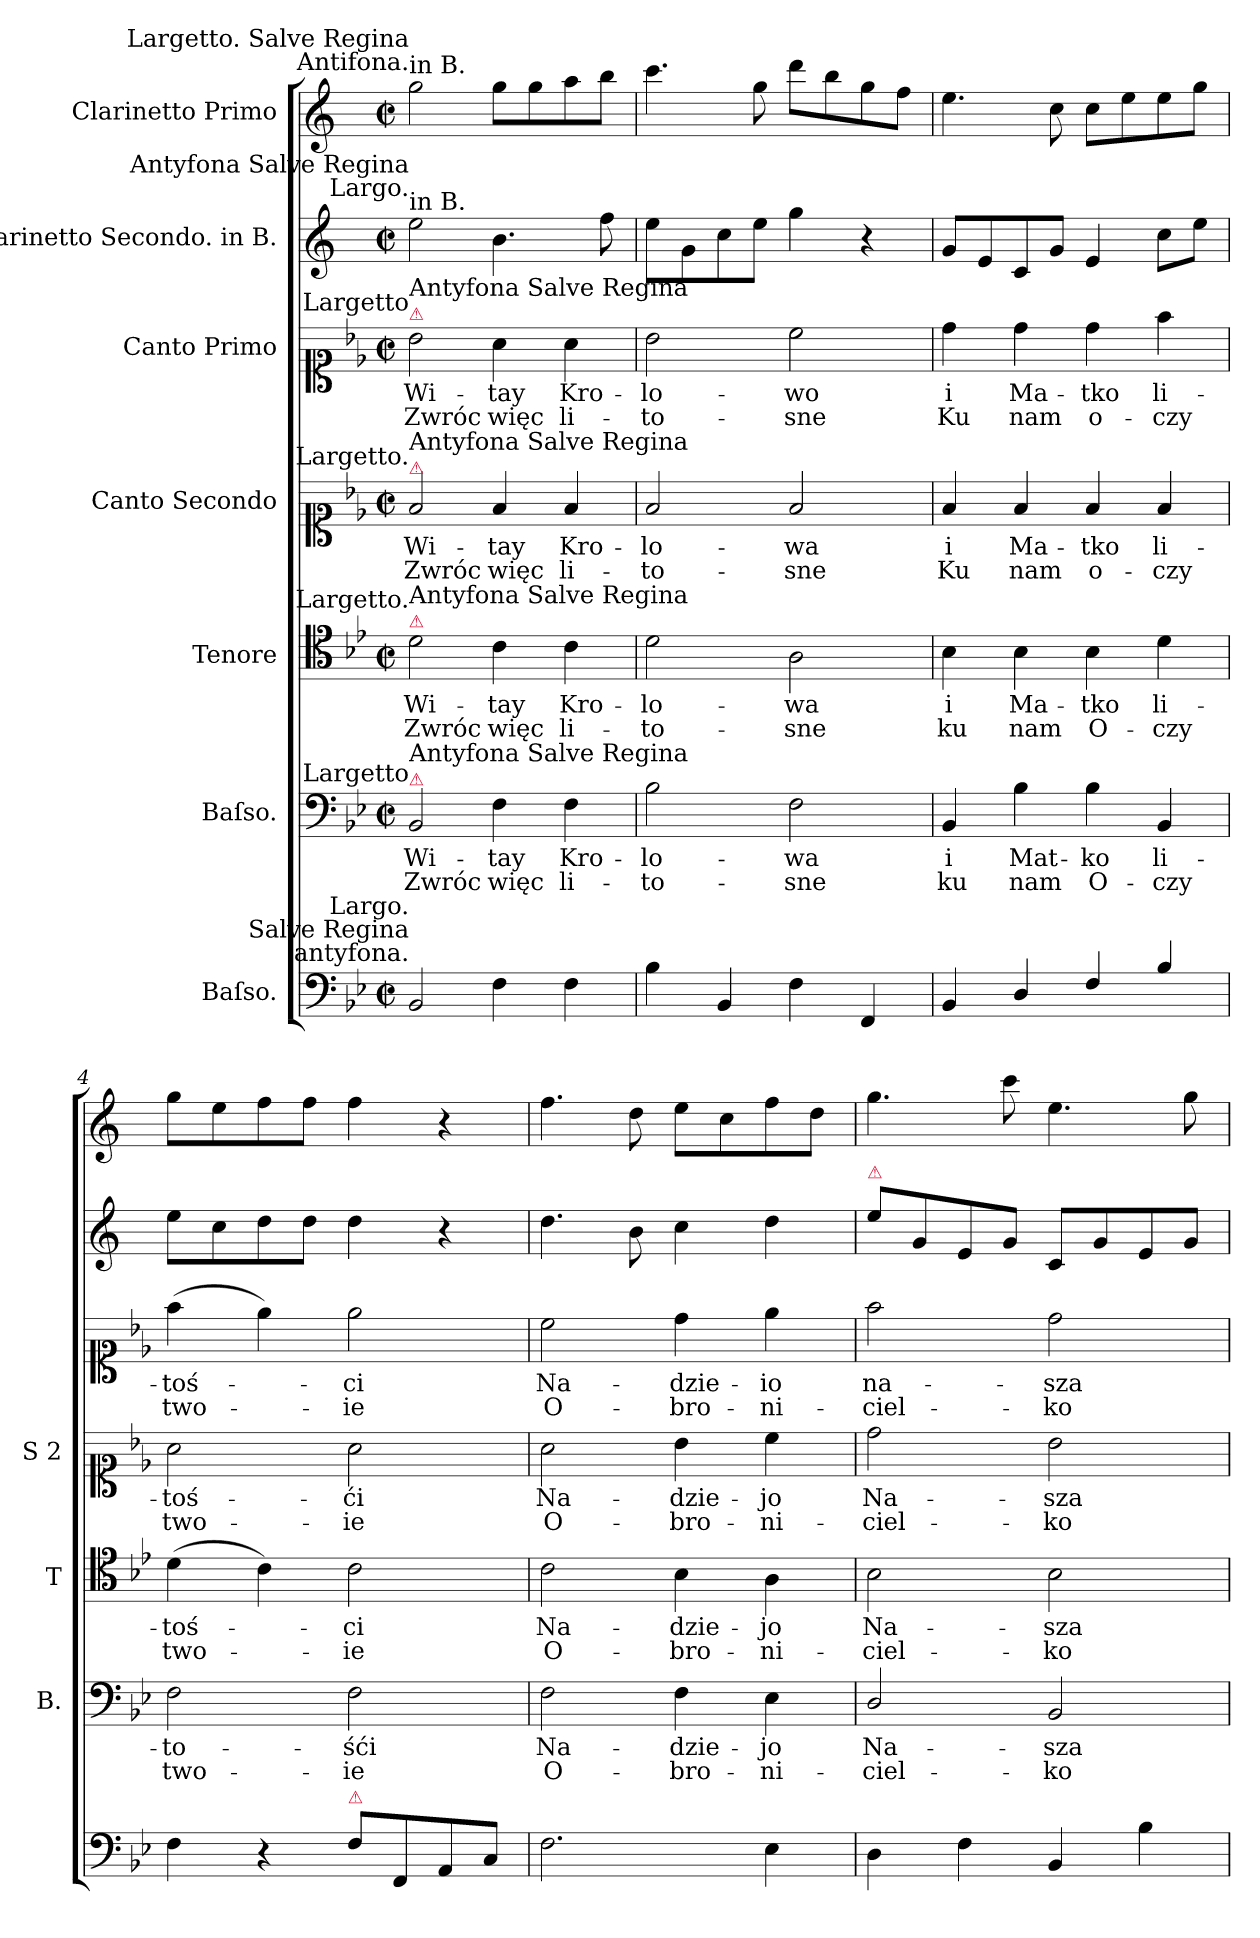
**kern	**kern	**text	**text	**kern	**text	**text	**kern	**text	**text	**kern	**text	**text	**kern	**kern
*part7	*part6	*part6	*part6	*part5	*part5	*part5	*part4	*part4	*part4	*part3	*part3	*part3	*part2	*part1
*staff7	*staff6	*staff6	*staff6	*staff5	*staff5	*staff5	*staff4	*staff4	*staff4	*staff3	*staff3	*staff3	*staff2	*staff1
*I"Baſso.	*I"Baſso.	*	*	*I"Tenore	*	*	*I"Canto Secondo	*	*	*I"Canto Primo	*	*	*I"Clarinetto Secondo. in B.	*I"Clarinetto Primo
*	*I'B.	*	*	*I'T	*	*	*I'S 2	*	*	*	*	*	*	*
*clefF4	*clefF4	*	*	*clefC4	*	*	*clefC1	*	*	*clefC1	*	*	*clefG2	*clefG2
*	*	*	*	*	*	*	*	*	*	*	*	*	*ITrd1c2	*ITrd1c2
*k[b-e-]	*k[b-e-]	*	*	*k[b-e-]	*	*	*k[b-e-]	*	*	*k[b-e-]	*	*	*k[b-e-]	*k[b-e-]
*B-:	*B-:	*	*	*B-:	*	*	*B-:	*	*	*B-:	*	*	*B-:	*B-:
*M2/2	*M2/2	*	*	*M2/2	*	*	*M2/2	*	*	*M2/2	*	*	*M2/2	*M2/2
*met(c|)	*met(c|)	*	*	*met(c|)	*	*	*met(c|)	*	*	*met(c|)	*	*	*met(c|)	*met(c|)
=1	=1	=1	=1	=1	=1	=1	=1	=1	=1	=1	=1	=1	=1	=1
!	!	!	!	!	!	!	!	!	!	!	!	!	!	!LO:TX:a:t=in B.
!	!	!	!	!	!	!	!	!	!	!	!	!	!	!LO:TX:a:rj:t=Largetto. Salve Regina\nAntifona.
!	!	!	!	!	!	!	!	!	!	!	!	!	!LO:TX:a:t=in B.	!
!	!	!	!	!	!	!	!	!	!	!	!	!	!LO:TX:a:rj:t=Antyfona Salve Regina\nLargo.	!
!	!	!	!	!	!	!	!	!	!	!LO:TX:a:color=crimson:t=⚠	!	!	!	!
!	!	!	!	!	!	!	!	!	!	!LO:TX:a:rj:t=Largetto	!	!	!	!
!	!	!	!	!	!	!	!	!	!	!LO:TX:a:t=Antyfona Salve Regina	!	!	!	!
!	!	!	!	!	!	!	!LO:TX:a:color=crimson:t=⚠	!	!	!	!	!	!	!
!	!	!	!	!	!	!	!LO:TX:a:rj:t=Largetto.	!	!	!	!	!	!	!
!	!	!	!	!	!	!	!LO:TX:a:t=Antyfona Salve Regina	!	!	!	!	!	!	!
!	!	!	!	!LO:TX:a:color=crimson:t=⚠	!	!	!	!	!	!	!	!	!	!
!	!	!	!	!LO:TX:a:rj:t=Largetto.	!	!	!	!	!	!	!	!	!	!
!	!	!	!	!LO:TX:a:t=Antyfona Salve Regina	!	!	!	!	!	!	!	!	!	!
!	!LO:TX:a:color=crimson:t=⚠	!	!	!	!	!	!	!	!	!	!	!	!	!
!	!LO:TX:a:rj:t=Largetto	!	!	!	!	!	!	!	!	!	!	!	!	!
!	!LO:TX:a:t=Antyfona Salve Regina	!	!	!	!	!	!	!	!	!	!	!	!	!
!LO:TX:a:rj:t=Largo.\nSalve Regina\nantyfona.	!	!	!	!	!	!	!	!	!	!	!	!	!	!
2BB-/	2BB-/	Wi-	Zwróc	2d\	Wi-	Zwróc	2f/	Wi-	Zwróc	2b-\	Wi-	Zwróc	2dd\	2ff\
4F\	4F\	-tay	więc	4c\	-tay	więc	4f/	-tay	więc	4a\	-tay	więc	4.a\	8ff\L
.	.	.	.	.	.	.	.	.	.	.	.	.	.	8ff\
4F\	4F\	Kro-	li-	4c\	Kro-	li-	4f/	Kro-	li-	4a\	Kro-	li-	.	8gg\
.	.	.	.	.	.	.	.	.	.	.	.	.	8ee-\	8aa\J
=2	=2	=2	=2	=2	=2	=2	=2	=2	=2	=2	=2	=2	=2	=2
4B-\	2B-\	-lo-	-to-	2d\	-lo-	-to-	2f/	-lo-	-to-	2b-\	-lo-	-to-	8dd\L	4.bb-\
.	.	.	.	.	.	.	.	.	.	.	.	.	8f\	.
4BB-/	.	.	.	.	.	.	.	.	.	.	.	.	8b-\	.
.	.	.	.	.	.	.	.	.	.	.	.	.	8dd\J	8ff\
4F\	2F\	-wa	-sne	2A\	-wa	-sne	2f/	-wa	-sne	2cc\	-wo	-sne	4ff\	8ccc\L
.	.	.	.	.	.	.	.	.	.	.	.	.	.	8aa\
4FF/	.	.	.	.	.	.	.	.	.	.	.	.	4r	8ff\
.	.	.	.	.	.	.	.	.	.	.	.	.	.	8ee-\J
=3	=3	=3	=3	=3	=3	=3	=3	=3	=3	=3	=3	=3	=3	=3
4BB-/	4BB-/	i	ku	4B-\	i	ku	4f/	i	Ku	4dd\	i	Ku	8f/L	4.dd\
.	.	.	.	.	.	.	.	.	.	.	.	.	8d/	.
4D/	4B-\	Mat-	nam	4B-\	Ma-	nam	4f/	Ma-	nam	4dd\	Ma-	nam	8B-/	.
.	.	.	.	.	.	.	.	.	.	.	.	.	8f/J	8b-\
4F/	4B-\	-ko	O-	4B-\	-tko	O-	4f/	-tko	o-	4dd\	-tko	o-	4d/	8b-\L
.	.	.	.	.	.	.	.	.	.	.	.	.	.	8dd\
4B-/	4BB-/	li-	-czy	4d\	li-	-czy	4f/	li-	-czy	4ff\	li-	-czy	8b-\L	8dd\
.	.	.	.	.	.	.	.	.	.	.	.	.	8dd\J	8ff\J
=4	=4	=4	=4	=4	=4	=4	=4	=4	=4	=4	=4	=4	=4	=4
4F\	2F\	-to-	two-	(4d\	-toś-	two-	2a\	-toś-	two-	(4ff\	-toś-	two-	8dd\L	8ff\L
.	.	.	.	.	.	.	.	.	.	.	.	.	8b-\	8dd\
4r	.	.	.	4c\)	.	.	.	.	.	4ee-\)	.	.	8cc\	8ee-\
.	.	.	.	.	.	.	.	.	.	.	.	.	8cc\J	8ee-\J
!LO:TX:a:color=crimson:t=⚠	!	!	!	!	!	!	!	!	!	!	!	!	!	!
8F\L	2F\	-śći	-ie	2c\	-ci	-ie	2a\	-ći	-ie	2ee-\	-ci	-ie	4cc\	4ee-\
8FF/	.	.	.	.	.	.	.	.	.	.	.	.	.	.
8AA/	.	.	.	.	.	.	.	.	.	.	.	.	4r	4r
8C/J	.	.	.	.	.	.	.	.	.	.	.	.	.	.
=5	=5	=5	=5	=5	=5	=5	=5	=5	=5	=5	=5	=5	=5	=5
2.F\	2F\	Na-	O-	2c\	Na-	O-	2a\	Na-	O-	2cc\	Na-	O-	4.cc\	4.ee-\
.	.	.	.	.	.	.	.	.	.	.	.	.	8a\	8cc\
.	4F\	-dzie-	-bro-	4B-\	-dzie-	-bro-	4b-\	-dzie-	-bro-	4dd\	-dzie-	-bro-	4b-\	8dd\L
.	.	.	.	.	.	.	.	.	.	.	.	.	.	8b-\
4E-\	4E-\	-jo	-ni-	4A\	-jo	-ni-	4cc\	-jo	-ni-	4ee-\	-io	-ni-	4cc\	8ee-\
.	.	.	.	.	.	.	.	.	.	.	.	.	.	8cc\J
=6	=6	=6	=6	=6	=6	=6	=6	=6	=6	=6	=6	=6	=6	=6
!	!	!	!	!	!	!	!	!	!	!	!	!	!LO:TX:a:color=crimson:t=⚠	!
4D\	2D/	Na-	-ciel-	2B-\	Na-	-ciel-	2dd\	Na-	-ciel-	2ff\	na-	-ciel-	8dd\L	4.ff\
.	.	.	.	.	.	.	.	.	.	.	.	.	8f/	.
4F\	.	.	.	.	.	.	.	.	.	.	.	.	8d/	.
.	.	.	.	.	.	.	.	.	.	.	.	.	8f/J	8bb-\
4BB-/	2BB-/	-sza	-ko	2B-\	-sza	-ko	2b-\	-sza	-ko	2dd\	-sza	-ko	8B-/L	4.dd\
.	.	.	.	.	.	.	.	.	.	.	.	.	8f/	.
4B-\	.	.	.	.	.	.	.	.	.	.	.	.	8d/	.
.	.	.	.	.	.	.	.	.	.	.	.	.	8f/J	8ff\
=	=	=	=	=	=	=	=	=	=	=	=	=	=	=
*-	*-	*-	*-	*-	*-	*-	*-	*-	*-	*-	*-	*-	*-	*-
